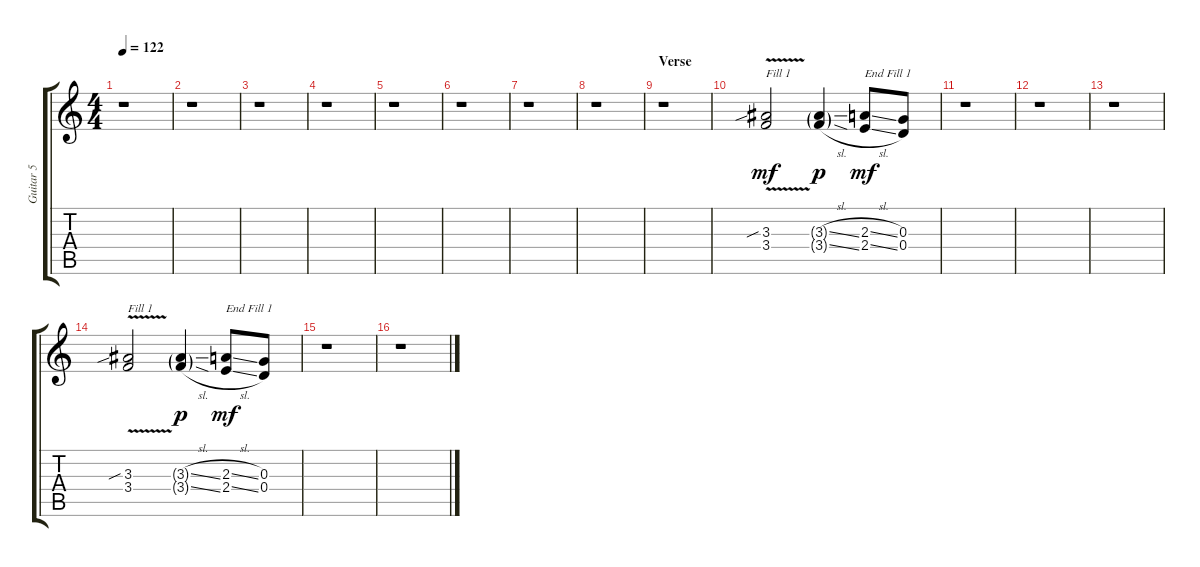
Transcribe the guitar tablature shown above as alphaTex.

\track ("Guitar 5" "Guitar 5") {instrument electricguitarclean}
\staff {score tabs}
\tuning (E4 B3 G3 D3 A2 E2) {hide}
\ts (4 4)
\tempo 122
\clef g2
\ks c
r.1{dy mf} |
r.1 |
r.1 |
r.1 |
r.1 |
r.1 |
r.1 |
r.1 |
\section ("" "Verse")
r.1 |
(3.3{sib} 3.4{v}).2{txt "Fill 1"} (3.3{sl g} 3.4{sl g}).4{dy p} (2.3{sl} 2.4{sl}).8{txt "End Fill 1 " dy mf} (0.3 0.4).8 |
r.1 |
r.1 |
r.1 |
(3.3{sib} 3.4{v}).2{txt "Fill 1"} (3.3{sl g} 3.4{sl g}).4{dy p} (2.3{sl} 2.4{sl}).8{txt "End Fill 1 " dy mf} (0.3 0.4).8 |
r.1 |
r.1
